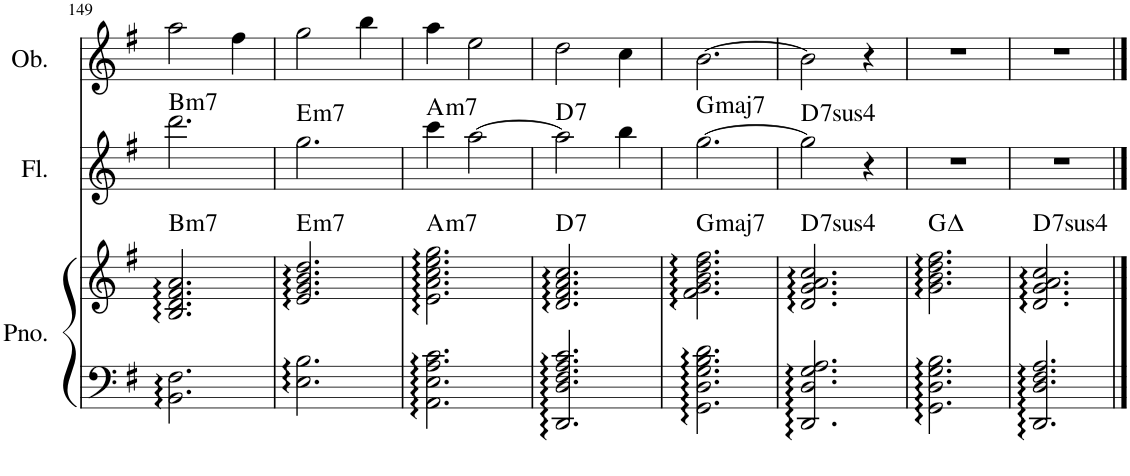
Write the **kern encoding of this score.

**kern	**kern	**harte	**kern	**harte	**kern
*part3	*part3	*part3	*part2	*part2	*part1
*staff4	*staff3	*	*staff2	*	*staff1
*I"Piano	*	*	*I"Flute	*	*I"Oboe
*I'Pno.	*	*	*I'Fl.	*	*I'Ob.
!!LO:PB:g=z
*clefF4	*clefG2	*	*clefG2	*	*clefG2
*k[f#]	*k[f#]	*	*k[f#]	*	*k[f#]
*M3/4	*M3/4	*	*M3/4	*	*M3/4
=149	=149	=149	=149	=149	=149
!	!	!LO:H:kt=m7	!	!LO:H:kt=m7	!
2.BB\ 2.F#\	2.B/ 2.d/ 2.f#/ 2.a/	B:min7	2.ddd\	B:min7	2aa\
.	.	.	.	.	4ff#\
=150	=150	=150	=150	=150	=150
!	!	!LO:H:kt=m7	!	!LO:H:kt=m7	!
2.E\ 2.B\	2.e/ 2.g/ 2.b/ 2.dd/	E:min7	2.gg\	E:min7	2gg\
.	.	.	.	.	4bb\
=151	=151	=151	=151	=151	=151
!	!	!LO:H:kt=m7	!	!LO:H:kt=m7	!
2.AA\ 2.E\ 2.A\ 2.c\	2.e\ 2.a\ 2.cc\ 2.ee\ 2.gg\	A:min7	4ccc\	A:min7	4aa\
.	.	.	[2aa\	.	2ee\
=152	=152	=152	=152	=152	=152
!	!	!LO:H:kt=7	!	!LO:H:kt=7	!
2.DD/ 2.D/ 2.F#/ 2.A/ 2.c/	2.d/ 2.f#/ 2.a/ 2.cc/	D:7	2aa\]	D:7	2dd\
.	.	.	4bb\	.	4cc\
=153	=153	=153	=153	=153	=153
!	!	!LO:H:kt=maj7	!	!LO:H:kt=maj7	!
2.GG\ 2.D\ 2.G\ 2.B\ 2.d\	2.f#\ 2.g\ 2.b\ 2.dd\ 2.ff#\	G:maj7	[2.gg\	G:maj7	[2.b\
=154	=154	=154	=154	=154	=154
!	!	!LO:H:kt=74	!	!LO:H:kt=74	!
2.DD/ 2.D/ 2.G/ 2.A/	2.d/ 2.g/ 2.a/ 2.cc/	D:sus4(7)	2gg\]	D:sus4(7)	2b\]
.	.	.	4r	.	4r
=155	=155	=155	=155	=155	=155
2.GG\ 2.D\ 2.G\ 2.B\	2.g\ 2.b\ 2.dd\ 2.ff#\	G:maj	2.r	.	2.r
=156	=156	=156	=156	=156	=156
!	!	!LO:H:kt=74	!	!	!
2.DD/ 2.D/ 2.F#/ 2.A/	2.d/ 2.g/ 2.a/ 2.cc/	D:sus4(7)	2.r	.	2.r
==	==	==	==	==	==
*-	*-	*-	*-	*-	*-
